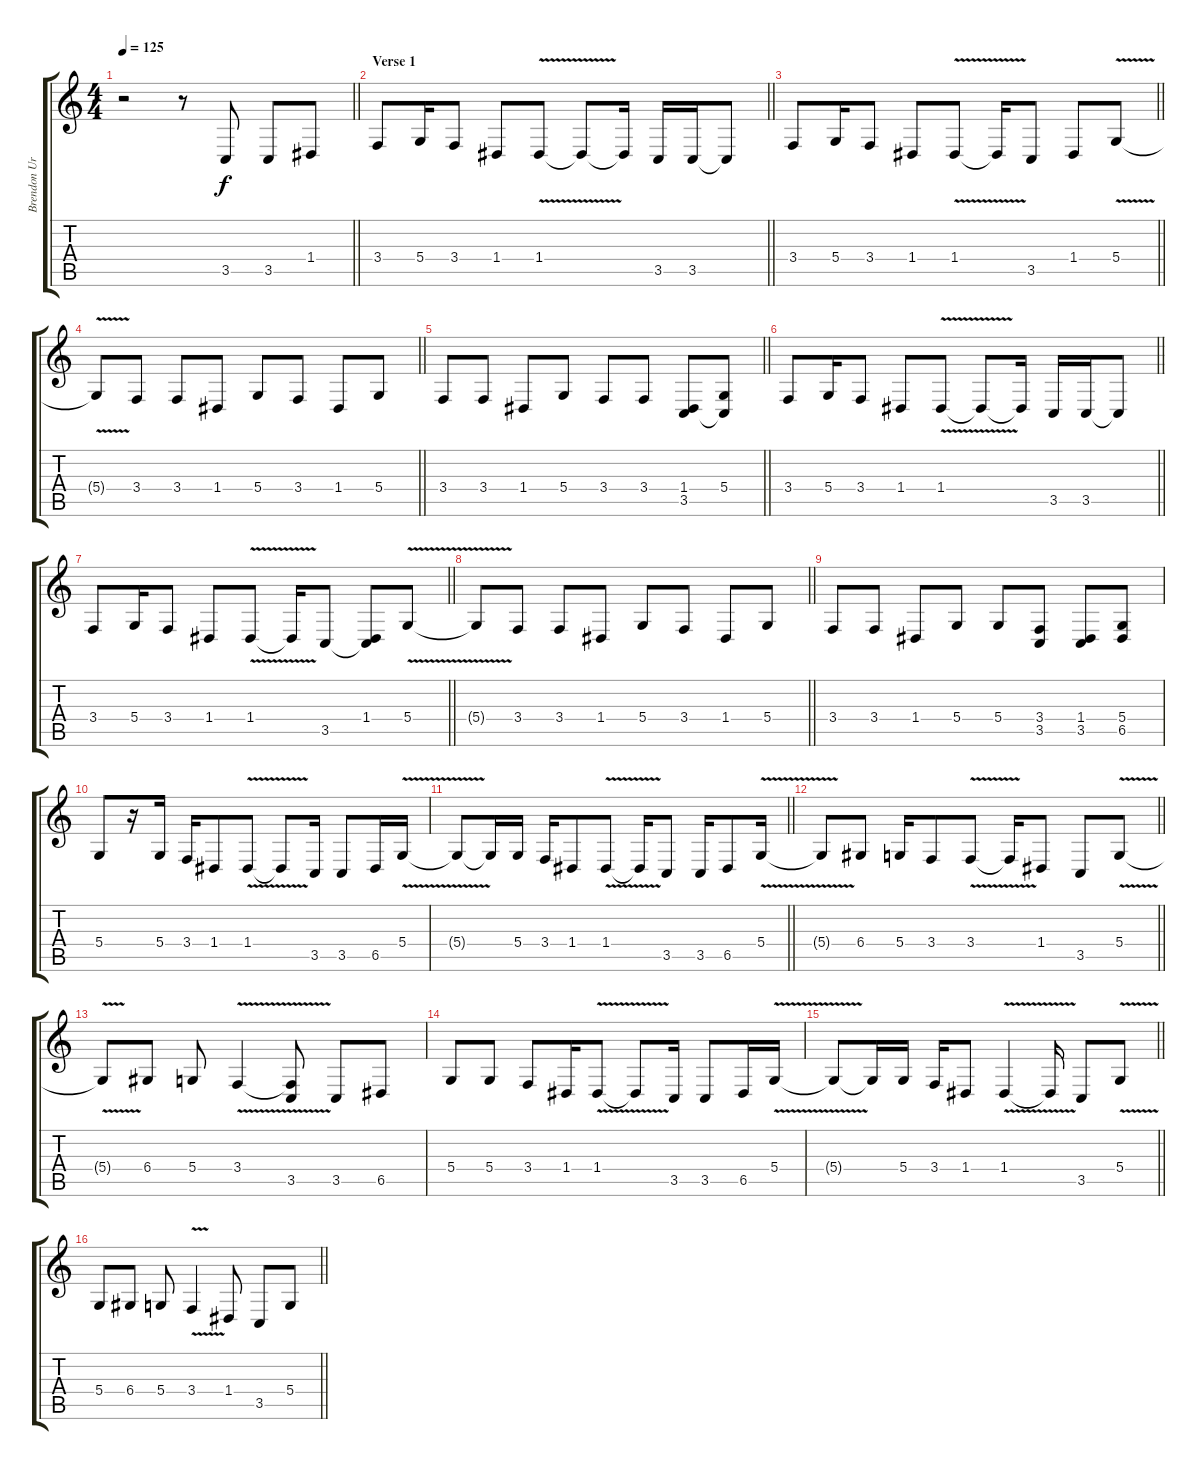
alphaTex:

\track ("Brendon Urie (Lead Vocals and Harmonies)" "Brendon Ur") {instrument clarinet}
\staff {score tabs}
\tuning (E4 B3 G3 D3 A2 E2) {hide}
\ts (4 4)
\tempo 125
\clef g2
\barLineRight lightlight
\ks c
r.2{dy f volume 13 instrument clarinet} r.8 3.5.8{volume 13} 3.5.8 1.4.8 |
\section ("" "Verse 1")
\barLineRight lightlight
3.4.8{volume 13} 5.4.16 3.4.8 1.4.8 1.4{v}.8 1.4{t}.8 1.4{t}.16 3.5.16 3.5.16 3.5{t}.8 |
\barLineRight lightlight
3.4.8 5.4.16 3.4.8 1.4.8 1.4{v}.8 1.4{t}.16 3.5.8 1.4.8 5.4{v}.8 |
\barLineRight lightlight
5.4{t}.8 3.4.8 3.4.8 1.4.8 5.4.8 3.4.8 1.4.8 5.4.8 |
\barLineRight lightlight
3.4.8 3.4.8 1.4.8 5.4.8 3.4.8 3.4.8 (1.4 3.5).8 (5.4 3.5{t}).8 |
\barLineRight lightlight
3.4.8 5.4.16 3.4.8 1.4.8 1.4{v}.8 1.4{t}.8 1.4{t}.16 3.5.16 3.5.16 3.5{t}.8 |
\barLineRight lightlight
3.4.8 5.4.16 3.4.8 1.4.8 1.4{v}.8 1.4{t}.16 3.5.8 (1.4 3.5{t}).8 5.4{v}.8 |
\barLineRight lightlight
5.4{t}.8 3.4.8 3.4.8 1.4.8 5.4.8 3.4.8 1.4.8 5.4.8 |
3.4.8 3.4.8 1.4.8 5.4.8 5.4.8 (3.4 3.5).8 (1.4 3.5).8 (5.4 6.5).8 |
5.4.8 r.16 5.4.16 3.4.16 1.4.8 1.4{v}.8 1.4{t}.8 3.5.16 3.5.8 6.5.16 5.4{v}.16 |
\barLineRight lightlight
5.4{t}.8 5.4{t}.16 5.4.16 3.4.16 1.4.8 1.4{v}.8 1.4{t}.16 3.5.8 3.5.16 6.5.8 5.4{v}.16 |
\barLineRight lightlight
5.4{t}.8 6.4.8 5.4.16 3.4.8 3.4{v}.8 3.4{t}.16 1.4.8 3.5.8 5.4{v}.8 |
5.4{t}.8 6.4.8 5.4.8 3.4{v}.4 (3.4{t} 3.5).8 3.5.8 6.5.8 |
5.4.8 5.4.8 3.4.8 1.4.16 1.4{v}.8 1.4{t}.8 3.5.16 3.5.8 6.5.16 5.4{v}.16 |
\barLineRight lightlight
5.4{t}.8 5.4{t}.16 5.4.16 3.4.16 1.4.8 1.4{v}.4 1.4{t}.16 3.5.8 5.4{v}.8 |
\barLineRight lightlight
5.4.8 6.4.8 5.4.8 3.4{v}.4 1.4.8 3.5.8 5.4.8
